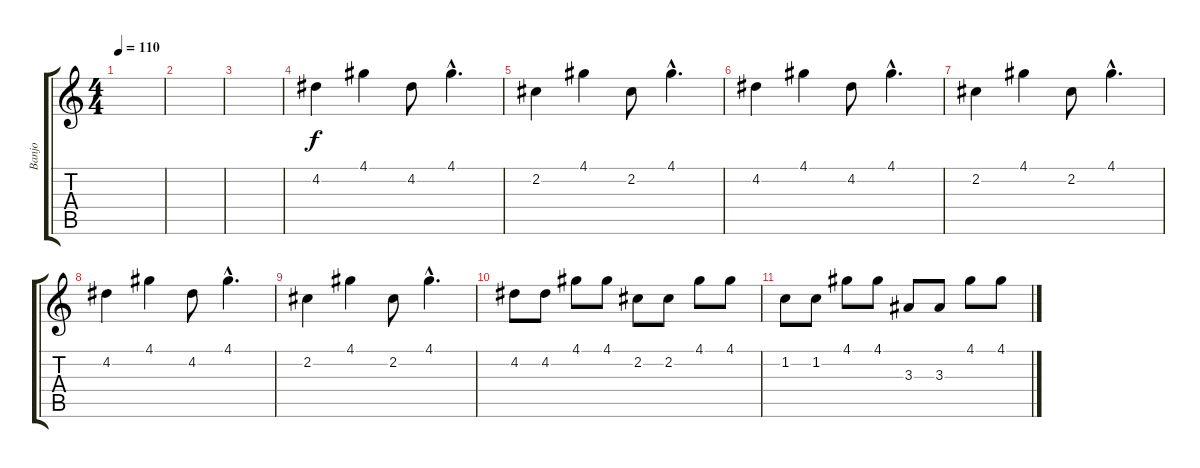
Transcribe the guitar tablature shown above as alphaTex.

\track ("Banjo" "Banjo") {instrument banjo}
\staff {score tabs}
\tuning (E4 B3 G3 D3 A2 E2) {hide}
\displaytranspose 12
\ts (4 4)
\tempo 110
\clef g2
\ks c
|
|
|
4.2.4 4.1.4 4.2.8 4.1{hac}.4{d} |
2.2.4 4.1.4 2.2.8 4.1{hac}.4{d} |
4.2.4 4.1.4 4.2.8 4.1{hac}.4{d} |
2.2.4 4.1.4 2.2.8 4.1{hac}.4{d} |
4.2.4 4.1.4 4.2.8 4.1{hac}.4{d} |
2.2.4 4.1.4 2.2.8 4.1{hac}.4{d} |
4.2.8 4.2.8 4.1.8 4.1.8 2.2.8 2.2.8 4.1.8 4.1.8 |
1.2.8 1.2.8 4.1.8 4.1.8 3.3.8 3.3.8 4.1.8 4.1.8
